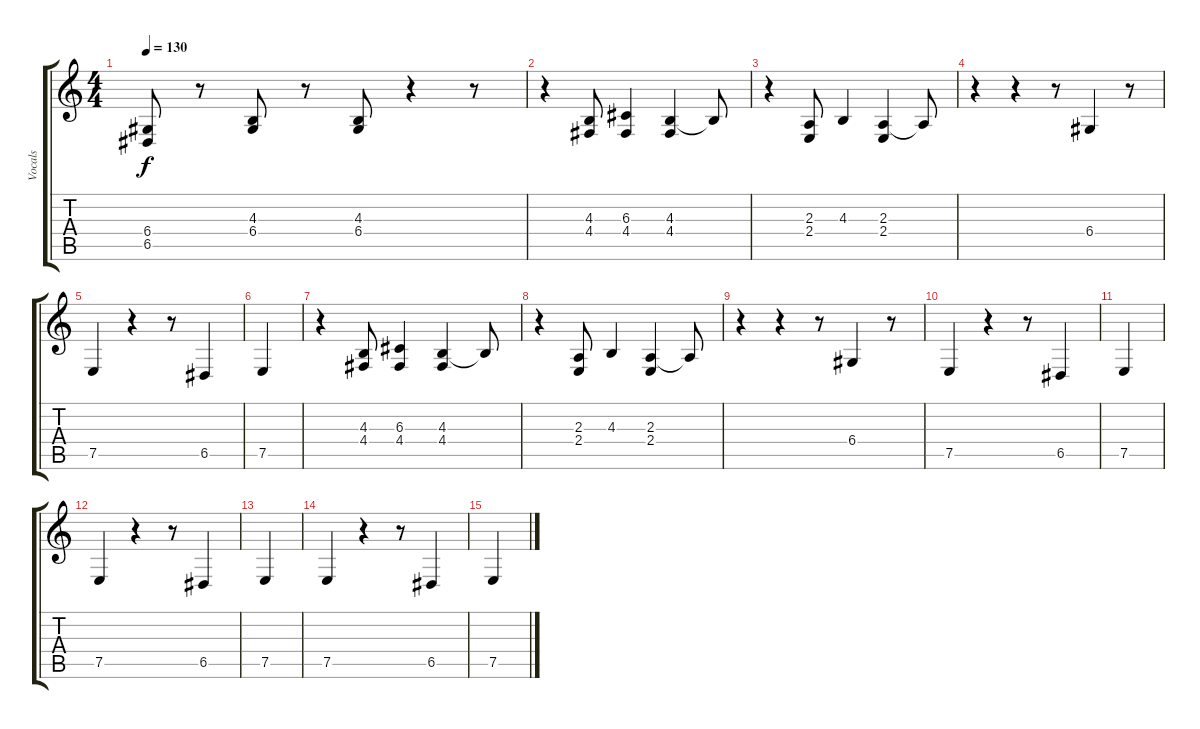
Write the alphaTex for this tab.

\track ("Vocals" "Vocals") {instrument lead6voice}
\staff {score tabs}
\tuning (E4 B3 G3 D3 A2 E2) {hide}
\ts (4 4)
\tempo 130
\clef g2
\ks c
(6.4 6.5).8{dy f} r.8 (4.3 6.4).8 r.8 (4.3 6.4).8 r.4 r.8 |
r.4 (4.3 4.4).8 (6.3 4.4).4 (4.3 4.4).4 4.3{t}.8 |
r.4 (2.3 2.4).8 4.3.4 (2.3 2.4).4 2.3{t}.8 |
r.4 r.4 r.8 6.4.4 r.8 |
7.5.4 r.4 r.8 6.5.4 |
7.5.4 |
r.4 (4.3 4.4).8 (6.3 4.4).4 (4.3 4.4).4 4.3{t}.8 |
r.4 (2.3 2.4).8 4.3.4 (2.3 2.4).4 2.3{t}.8 |
r.4 r.4 r.8 6.4.4 r.8 |
7.5.4 r.4 r.8 6.5.4 |
7.5.4 |
7.5.4 r.4 r.8 6.5.4 |
7.5.4 |
7.5.4 r.4 r.8 6.5.4 |
7.5.4
